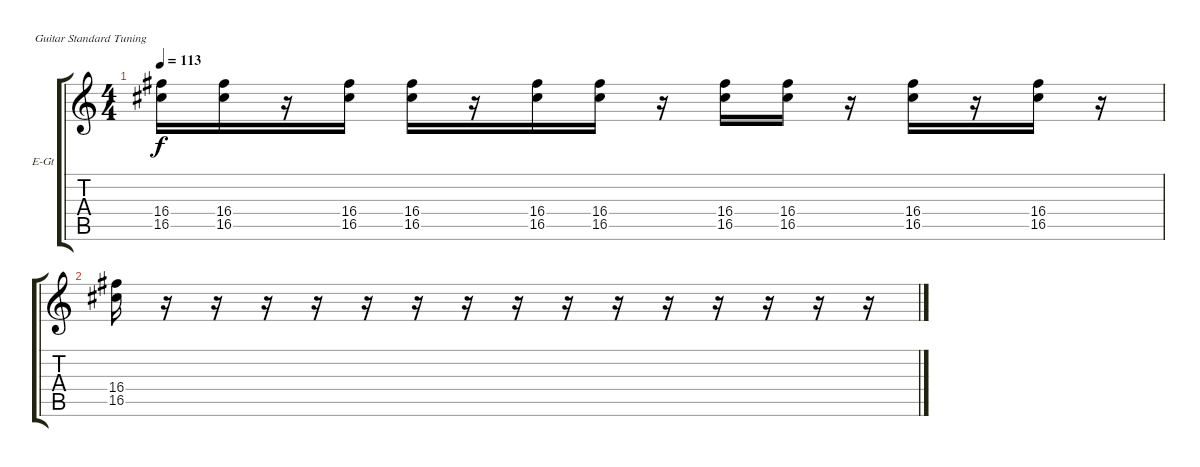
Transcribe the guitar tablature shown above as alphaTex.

\bracketExtendMode groupsimilarinstruments
\firstSystemTrackNameOrientation horizontal
\otherSystemsTrackNameOrientation horizontal
\track ("Rhythm" "E-Gt") {instrument overdrivenguitar}
\staff {score tabs}
\tuning (E4 B3 G3 D3 A2 E2)
\ts (4 4)
\tempo 113
\clef g2
\ks c
(16.4 16.5).16{dy f} (16.4 16.5).16 r.16 (16.4 16.5).16 (16.4 16.5).16 r.16 (16.4 16.5).16 (16.4 16.5).16 r.16 (16.4 16.5).16 (16.4 16.5).16 r.16 (16.4 16.5).16 r.16 (16.4 16.5).16 r.16 |
(16.4 16.5).16 r.16 r.16 r.16 r.16 r.16 r.16 r.16 r.16 r.16 r.16 r.16 r.16 r.16 r.16 r.16
